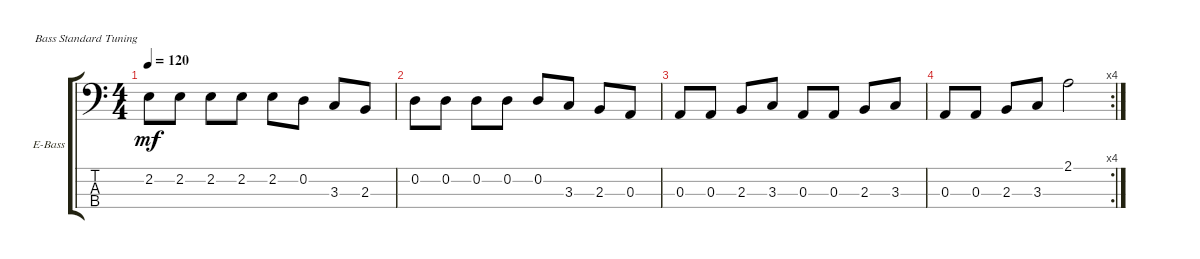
\bracketExtendMode groupsimilarinstruments
\firstSystemTrackNameOrientation horizontal
\otherSystemsTrackNameOrientation horizontal
\track ("Electric Bass" "E-Bass") {instrument electricbassfinger}
\staff {score tabs}
\tuning (G2 D2 A1 E1)
\ts (4 4)
\tempo 120
\clef f4
\ks c
2.2.8{dy mf} 2.2.8 2.2.8 2.2.8 2.2.8 0.2.8 3.3.8 2.3.8 |
0.2.8 0.2.8 0.2.8 0.2.8 0.2.8 3.3.8 2.3.8 0.3.8 |
0.3.8 0.3.8 2.3.8 3.3.8 0.3.8 0.3.8 2.3.8 3.3.8 |
\rc 4
0.3.8 0.3.8 2.3.8 3.3.8 2.1.2
